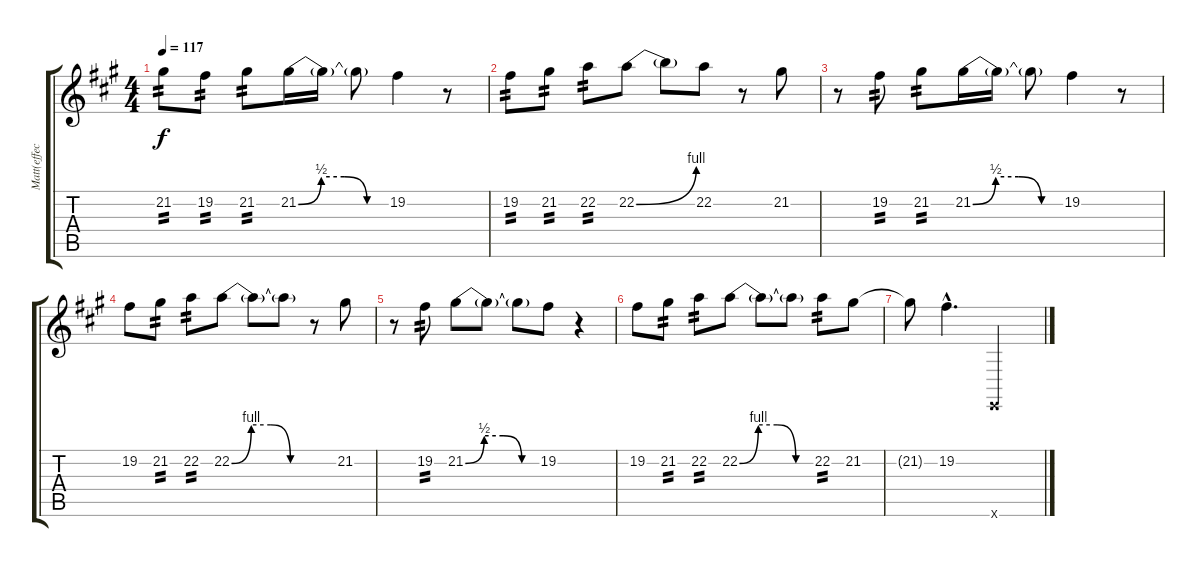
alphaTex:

\track ("Matt(effect)" "Matt(effec") {instrument lead2sawtooth}
\staff {score tabs}
\tuning (E4 B3 G3 D3 A2 E2) {hide}
\ts (4 4)
\tempo 117
\clef g2
\ks a
21.2.8{tp 2 dy f} 19.2.8{tp 2} 21.2.8{tp 2} 21.2{be (custom 0 0 15 2 30 2 45 0 60 0)}.16 21.2{t}.16 21.2{t}.8 19.2.4 r.8 |
19.2.8{tp 2} 21.2.8{tp 2} 22.2.8{tp 2} 22.2{be (bend 0 0 60 4)}.8 22.2{t}.8 22.2.8 r.8 21.2.8 |
r.8 19.2.8{tp 2} 21.2.8{tp 2} 21.2{be (custom 0 0 15 2 30 2 45 0 60 0)}.16 21.2{t}.16 21.2{t}.8 19.2.4 r.8 |
19.2.8 21.2.8{tp 2} 22.2.8{tp 2} 22.2{be (custom 0 0 15 4 30 4 45 0 60 0)}.8 22.2{t}.8 22.2{t}.8 r.8 21.2.8 |
r.8 19.2.8{tp 2} 21.2{be (custom 0 0 15 2 30 2 45 0 60 0)}.8 21.2{t}.8 21.2{t}.8 19.2.8 r.4 |
19.2.8 21.2.8{tp 2} 22.2.8{tp 2} 22.2{be (custom 0 0 15 4 30 4 45 0 60 0)}.8 22.2{t}.8 22.2{t}.8 22.2.8{tp 2} 21.2.8 |
21.2{t}.8 19.2{hac}.4{d} 0.6{x}.2
